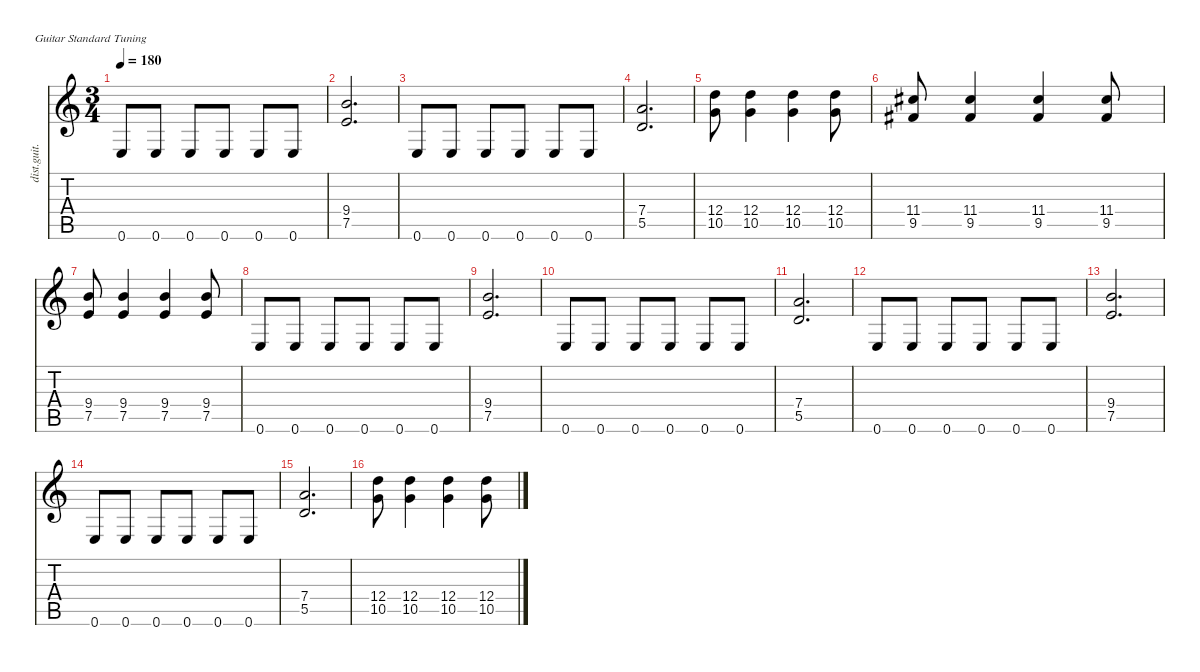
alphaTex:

\defaultSystemsLayout 4
\hideDynamics
\bracketExtendMode nobrackets
\track ("loe 2" "dist.guit.") {instrument distortionguitar}
\staff {score tabs}
\tuning (E4 B3 G3 D3 A2 E2)
\ts (3 4)
\tempo 180
\clef g2
\ks c
0.6.8{dy f beam Up} 0.6.8{beam Up} 0.6.8{beam Up} 0.6.8{beam Up} 0.6.8{beam Up} 0.6.8{beam Up} |
(9.4 7.5).2{d beam Up} |
0.6.8{beam Up} 0.6.8{beam Up} 0.6.8{beam Up} 0.6.8{beam Up} 0.6.8{beam Up} 0.6.8{beam Up} |
(7.4 5.5).2{d beam Up} |
(12.4 10.5).8{beam Down} (12.4 10.5).4{beam Down} (12.4 10.5).4{beam Down} (12.4 10.5).8{beam Down} |
(11.4{acc #} 9.5{acc #}).8{beam Up} (11.4{acc #} 9.5{acc #}).4{beam Up} (11.4{acc #} 9.5{acc #}).4{beam Up} (11.4{acc #} 9.5{acc #}).8{beam Up} |
(9.4 7.5).8{beam Up} (9.4 7.5).4{beam Up} (9.4 7.5).4{beam Up} (9.4 7.5).8{beam Up} |
0.6.8{beam Up} 0.6.8{beam Up} 0.6.8{beam Up} 0.6.8{beam Up} 0.6.8{beam Up} 0.6.8{beam Up} |
(9.4 7.5).2{d beam Up} |
0.6.8{beam Up} 0.6.8{beam Up} 0.6.8{beam Up} 0.6.8{beam Up} 0.6.8{beam Up} 0.6.8{beam Up} |
(7.4 5.5).2{d beam Up} |
0.6.8{beam Up} 0.6.8{beam Up} 0.6.8{beam Up} 0.6.8{beam Up} 0.6.8{beam Up} 0.6.8{beam Up} |
(9.4 7.5).2{d beam Up} |
0.6.8{beam Up} 0.6.8{beam Up} 0.6.8{beam Up} 0.6.8{beam Up} 0.6.8{beam Up} 0.6.8{beam Up} |
(7.4 5.5).2{d beam Up} |
(12.4 10.5).8{beam Down} (12.4 10.5).4{beam Down} (12.4 10.5).4{beam Down} (12.4 10.5).8{beam Down}
